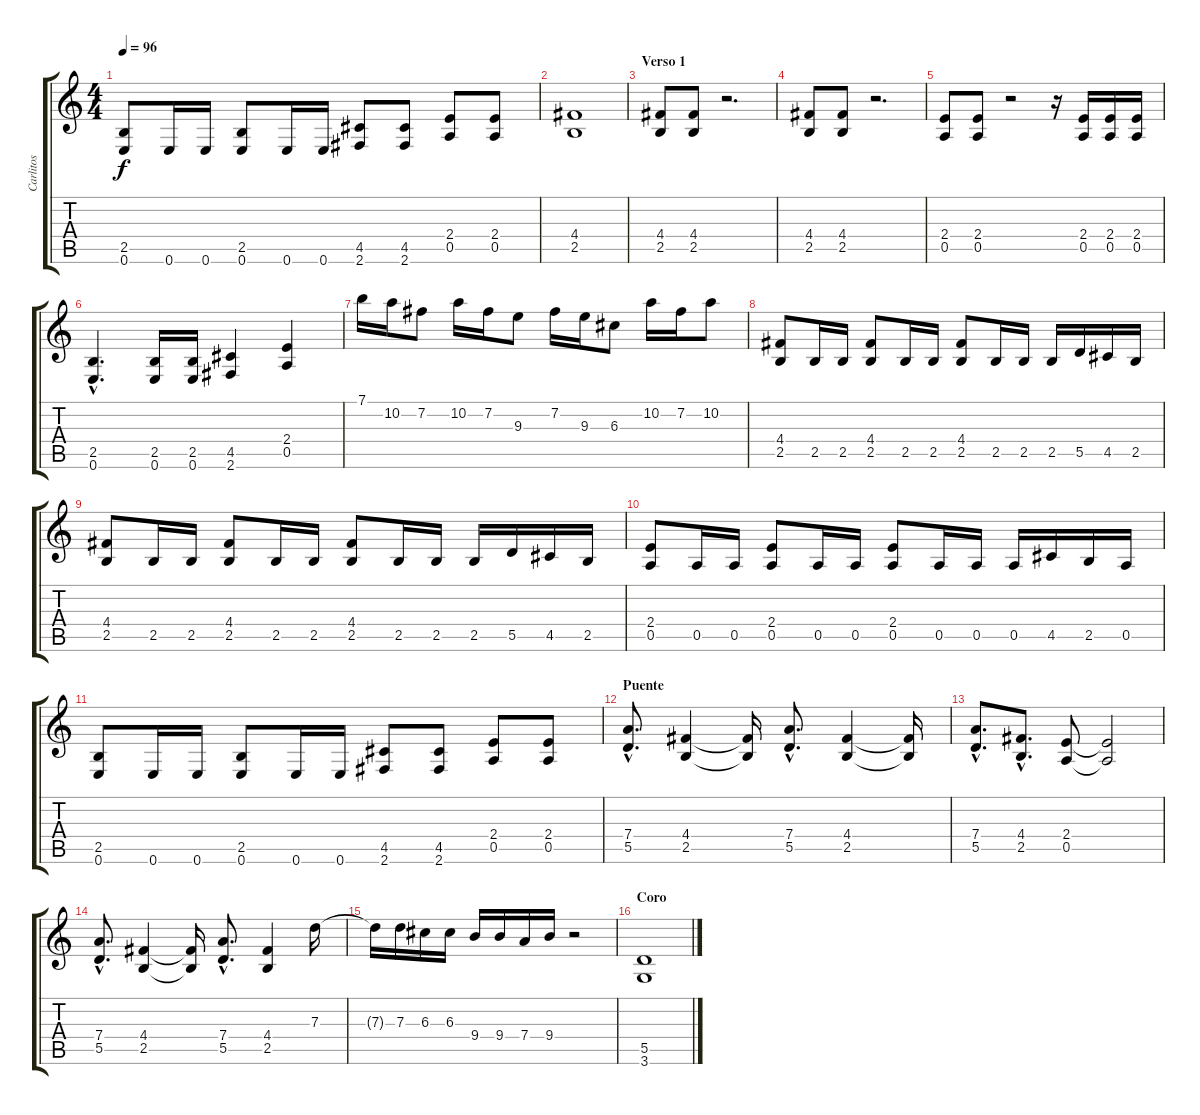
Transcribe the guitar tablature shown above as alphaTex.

\track ("Carlitos" "Carlitos") {instrument distortionguitar}
\staff {score tabs}
\tuning (E4 B3 G3 D3 A2 E2) {hide}
\ts (4 4)
\tempo 96
\clef g2
\ks c
(2.5 0.6).8{dy f} 0.6.16 0.6.16 (2.5 0.6).8 0.6.16 0.6.16 (4.5 2.6).8 (4.5 2.6).8 (2.4 0.5).8 (2.4 0.5).8 |
(4.4 2.5).1 |
\section ("" "Verso 1")
(4.4 2.5).8 (4.4 2.5).8 r.2{d} |
(4.4 2.5).8 (4.4 2.5).8 r.2{d} |
(2.4 0.5).8 (2.4 0.5).8 r.2 r.16 (2.4 0.5).16 (2.4 0.5).16 (2.4 0.5).16 |
(2.5{hac} 0.6{hac}).4{d} (2.5 0.6).16 (2.5 0.6).16 (4.5 2.6).4 (2.4 0.5).4 |
7.1.16 10.2.16 7.2.8 10.2.16 7.2.16 9.3.8 7.2.16 9.3.16 6.3.8 10.2.16 7.2.16 10.2.8 |
(4.4 2.5).8 2.5.16 2.5.16 (4.4 2.5).8 2.5.16 2.5.16 (4.4 2.5).8 2.5.16 2.5.16 2.5.16 5.5.16 4.5.16 2.5.16 |
(4.4 2.5).8 2.5.16 2.5.16 (4.4 2.5).8 2.5.16 2.5.16 (4.4 2.5).8 2.5.16 2.5.16 2.5.16 5.5.16 4.5.16 2.5.16 |
(2.4 0.5).8 0.5.16 0.5.16 (2.4 0.5).8 0.5.16 0.5.16 (2.4 0.5).8 0.5.16 0.5.16 0.5.16 4.5.16 2.5.16 0.5.16 |
(2.5 0.6).8 0.6.16 0.6.16 (2.5 0.6).8 0.6.16 0.6.16 (4.5 2.6).8 (4.5 2.6).8 (2.4 0.5).8 (2.4 0.5).8 |
\section ("" "Puente")
(7.4{hac} 5.5{hac}).8{d} (4.4 2.5).4 (4.4{t} 2.5{t}).16 (7.4{hac} 5.5{hac}).8{d} (4.4 2.5).4 (4.4{t} 2.5{t}).16 |
(7.4{hac} 5.5{hac}).8{d} (4.4{hac} 2.5{hac}).8{d} (2.4 0.5).8 (2.4{t} 0.5{t}).2 |
(7.4{hac} 5.5{hac}).8{d} (4.4 2.5).4 (4.4{t} 2.5{t}).16 (7.4{hac} 5.5{hac}).8{d} (4.4 2.5).4 7.3.16 |
7.3{t}.16 7.3.16 6.3.16 6.3.16 9.4.16 9.4.16 7.4.16 9.4.16 r.2 |
\section ("" "Coro")
(5.5 3.6).1
